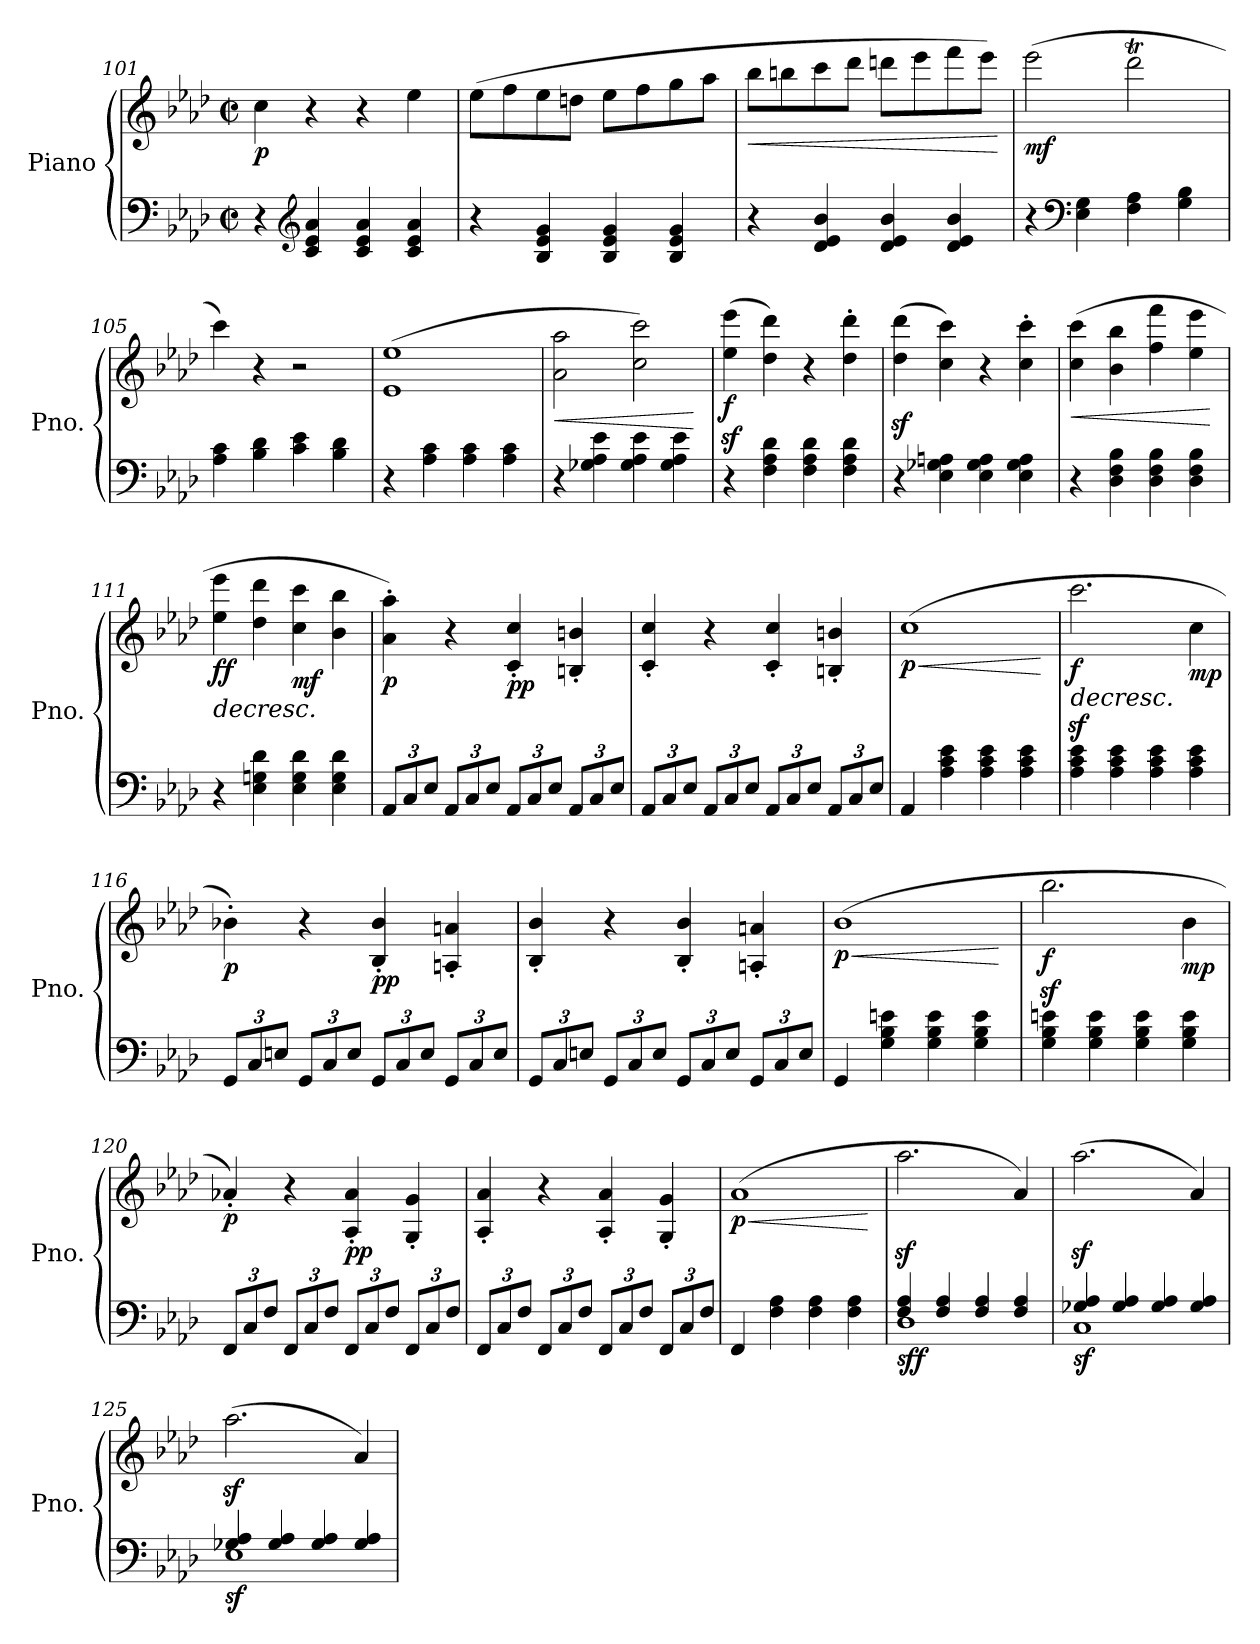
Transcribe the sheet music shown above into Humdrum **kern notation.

**kern	**kern	**dynam
*part1	*part1	*part1
*staff2	*staff1	*staff1/2
*I"Piano	*	*
*I'Pno.	*	*
*clefF4	*clefG2	*
*k[b-e-a-d-]	*k[b-e-a-d-]	*
*A-:	*A-:	*
*M2/2	*M2/2	*
*met(c|)	*met(c|)	*
=101	=101	=101
!	!	!LO:DY:b
4r	4cc\	p
*clefG2	*	*
4c/ 4e-/ 4a-/	4r	.
4c/ 4e-/ 4a-/	4r	.
4c/ 4e-/ 4a-/	4ee-\	.
=102	=102	=102
4r	(>8ee-\L	.
.	8ff\	.
4B-/ 4e-/ 4g/	8ee-\	.
.	8ddn\J	.
4B-/ 4e-/ 4g/	8ee-\L	.
.	8ff\	.
4B-/ 4e-/ 4g/	8gg\	.
.	8aa-\J	.
=103	=103	=103
!	!	!LO:HP:b
4r	8bb-\L	<
.	8bbn\	.
4d-/ 4e-/ 4b-/	8ccc\	.
.	8ddd-\J	.
4d-/ 4e-/ 4b-/	8dddn\L	.
.	8eee-\	.
4d-/ 4e-/ 4b-/	8fff\	.
.	8eee-\J)	.
.	.	[
=104	=104	=104
!	!	!LO:DY:b
4r	(>2eee-\	mf
*clefF4	*	*
4E-\ 4G\	.	.
4F\ 4A-\	2ddd-T\	.
4G\ 4B-\	.	.
!!LO:LB:g=z
=105	=105	=105
4A-\ 4c\	4ccc\)	.
4B-\ 4d-\	4r	.
4c\ 4e-\	2r	.
4B-\ 4d-\	.	.
=106	=106	=106
4r	(>1e- 1ee-	.
4A-\ 4c\	.	.
4A-\ 4c\	.	.
4A-\ 4c\	.	.
=107	=107	=107
!	!	!LO:HP:b
4r	2a-\ 2aa-\	<
4G-X\ 4A-\ 4e-\	.	.
4G-\ 4A-\ 4e-\	2cc\ 2ccc\)	.
4G-\ 4A-\ 4e-\	.	.
.	.	[
=108	=108	=108
!	!	!LO:DY:b
4r	(>4ee-\z< 4eee-\z<	f
4F\ 4A-\ 4d-\	4dd-\ 4ddd-\)	.
4F\ 4A-\ 4d-\	4r	.
4F\ 4A-\ 4d-\	4dd-\' 4ddd-\'	.
=109	=109	=109
4r	(>4dd-\z< 4ddd-\z<	.
4E-\ 4G-X\ 4An\	4cc\ 4ccc\)	.
4E-\ 4G-\ 4A\	4r	.
4E-\ 4G-\ 4A\	4cc\' 4ccc\'	.
=110	=110	=110
!	!	!LO:HP:b
4r	(>4cc\ 4ccc\	<
4D-\ 4F\ 4B-\	4b-\ 4bb-\	.
4D-\ 4F\ 4B-\	4ff\ 4fff\	.
4D-\ 4F\ 4B-\	4ee-\ 4eee-\	.
.	.	[
=111	=111	=111
!	!	!LO:HP:b
!	!	!LO:DY:n=1:b
4r	4ee-\ 4eee-\	> ff
4E-\ 4Gn\ 4d-\	4dd-\ 4ddd-\	.
!	!	!LO:DY:n=2:b
4E-\ 4G\ 4d-\	4cc\ 4ccc\	mf
4E-\ 4G\ 4d-\	4b-\ 4bb-\	.
.	.	]
!!LO:LB:g=z
=112	=112	=112
*Xbrackettup	*	*
!	!	!LO:DY:b
12AA-/L	4a-\' 4aa-\')	p
12C/	.	.
12E-/J	.	.
12AA-/L	4r	.
12C/	.	.
12E-/J	.	.
!	!	!LO:DY:b
12AA-/L	4c/' 4cc/'	pp
12C/	.	.
12E-/J	.	.
12AA-/L	4Bn/' 4bn/'	.
12C/	.	.
12E-/J	.	.
=113	=113	=113
12AA-/L	4c/' 4cc/'	.
12C/	.	.
12E-/J	.	.
12AA-/L	4r	.
12C/	.	.
12E-/J	.	.
12AA-/L	4c/' 4cc/'	.
12C/	.	.
12E-/J	.	.
12AA-/L	4Bn/' 4bn/'	.
12C/	.	.
12E-/J	.	.
=114	=114	=114
!	!	!LO:HP:b
!	!	!LO:DY:n=1:b
4AA-/	(>1cc	< p
4A-\ 4c\ 4e-\	.	.
4A-\ 4c\ 4e-\	.	.
4A-\ 4c\ 4e-\	.	.
.	.	[
=115	=115	=115
!	!	!LO:HP:b
!	!	!LO:DY:n=1:b
4A-\ 4c\ 4e-\	2.cccz<\	> f
4A-\ 4c\ 4e-\	.	.
4A-\ 4c\ 4e-\	.	.
!	!	!LO:DY:n=2:b
4A-\ 4c\ 4e-\	4cc\	mp
.	.	]
=116	=116	=116
!	!	!LO:DY:b
12GG/L	4b-X'\)	p
12C/	.	.
12En/J	.	.
12GG/L	4r	.
12C/	.	.
12E/J	.	.
!	!	!LO:DY:b
12GG/L	4B-/' 4b-/'	pp
12C/	.	.
12E/J	.	.
12GG/L	4An/' 4an/'	.
12C/	.	.
12E/J	.	.
!!LO:PB:g=z
=117	=117	=117
12GG/L	4B-/' 4b-/'	.
12C/	.	.
12En/J	.	.
12GG/L	4r	.
12C/	.	.
12E/J	.	.
12GG/L	4B-/' 4b-/'	.
12C/	.	.
12E/J	.	.
12GG/L	4An/' 4an/'	.
12C/	.	.
12E/J	.	.
=118	=118	=118
!	!	!LO:HP:b
!	!	!LO:DY:n=1:b
4GG/	(>1b-	< p
4G\ 4B-\ 4en\	.	.
4G\ 4B-\ 4e\	.	.
4G\ 4B-\ 4e\	.	.
.	.	[
=119	=119	=119
!	!	!LO:DY:b
4G\ 4B-\ 4en\	2.bb-z<\	f
4G\ 4B-\ 4e\	.	.
4G\ 4B-\ 4e\	.	.
!	!	!LO:DY:b
4G\ 4B-\ 4e\	4b-\	mp
=120	=120	=120
!	!	!LO:DY:b
12FF/L	4a-X'/)	p
12C/	.	.
12F/J	.	.
12FF/L	4r	.
12C/	.	.
12F/J	.	.
!	!	!LO:DY:b
12FF/L	4A-/' 4a-/'	pp
12C/	.	.
12F/J	.	.
12FF/L	4G/' 4g/'	.
12C/	.	.
12F/J	.	.
=121	=121	=121
12FF/L	4A-/' 4a-/'	.
12C/	.	.
12F/J	.	.
12FF/L	4r	.
12C/	.	.
12F/J	.	.
12FF/L	4A-/' 4a-/'	.
12C/	.	.
12F/J	.	.
12FF/L	4G/' 4g/'	.
12C/	.	.
12F/J	.	.
!!LO:LB:g=z
=122	=122	=122
!	!	!LO:HP:b
!	!	!LO:DY:n=1:b
4FF/	(>1a-	< p
4F\ 4A-\	.	.
4F\ 4A-\	.	.
4F\ 4A-\	.	.
.	.	[
=123	=123	=123
*^	*	*
!	!	!	!LO:DY:b=2
!	!	!	!LO:DY:n=1:b
4F/ 4A-/	1D-	2.aa-z<\	sf f
4F/ 4A-/	.	.	.
4F/ 4A-/	.	.	.
4F/ 4A-/	.	4a-/)	.
=124	=124	=124	=124
!	!	!	!LO:DY:b=2
4G-X/ 4A-/	1C	(>2.aa-z<\	sf
4G-/ 4A-/	.	.	.
4G-/ 4A-/	.	.	.
4G-/ 4A-/	.	4a-/)	.
=125	=125	=125	=125
!	!	!	!LO:DY:b=2
4G-X/ 4A-/	1E-	(>2.aa-z<\	sf
4G-/ 4A-/	.	.	.
4G-/ 4A-/	.	.	.
4G-/ 4A-/	.	4a-/)	.
*v	*v	*	*
=	=	=
*-	*-	*-
